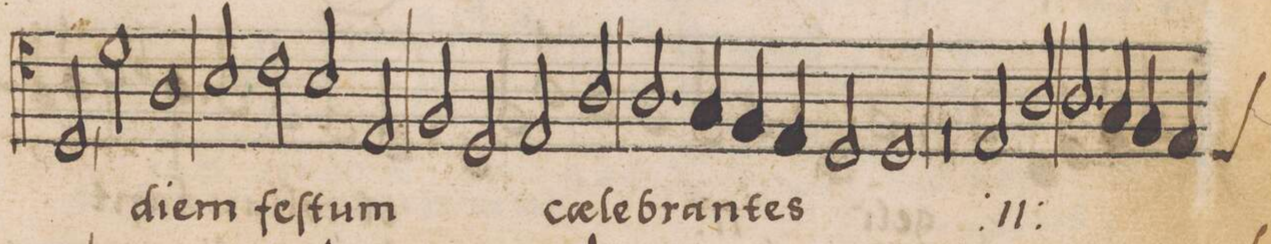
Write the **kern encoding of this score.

**kern	**text	**text
*I"ALTVS	*	*
*clefC4	*	*
*k[]	*	*
*met(C|)	*	*
*M2/1	*	*
2D,</	.	.
2d\	di-	.
1A	.	.
=14-	=14-	=14-
2B/	-em	.
2c\	feſ-	.
2B/	-tum	.
2E/	.	.
=15-	=15-	=15-
2F/	.	.
2D/	.	.
2E/	cae-	.
2A/	-le-	.
=16-	=16-	=16-
2.A/	-bran-	.
4G/	.	.
4F/	-tes	.
4E/	.	.
2D/	.	.
=17-	=17-	=17-
1D	.	.
0r	.	.
=18-	=18-	=18-
*	*ij	*
2E/	cae-	.
2A/	-le-	.
=19-	=19-	=19-
2.A/	-bran-	.
4G/	.	.
4F/	.	.
*custos:D	*	*
4E/	.	.
*-	*-	*-
